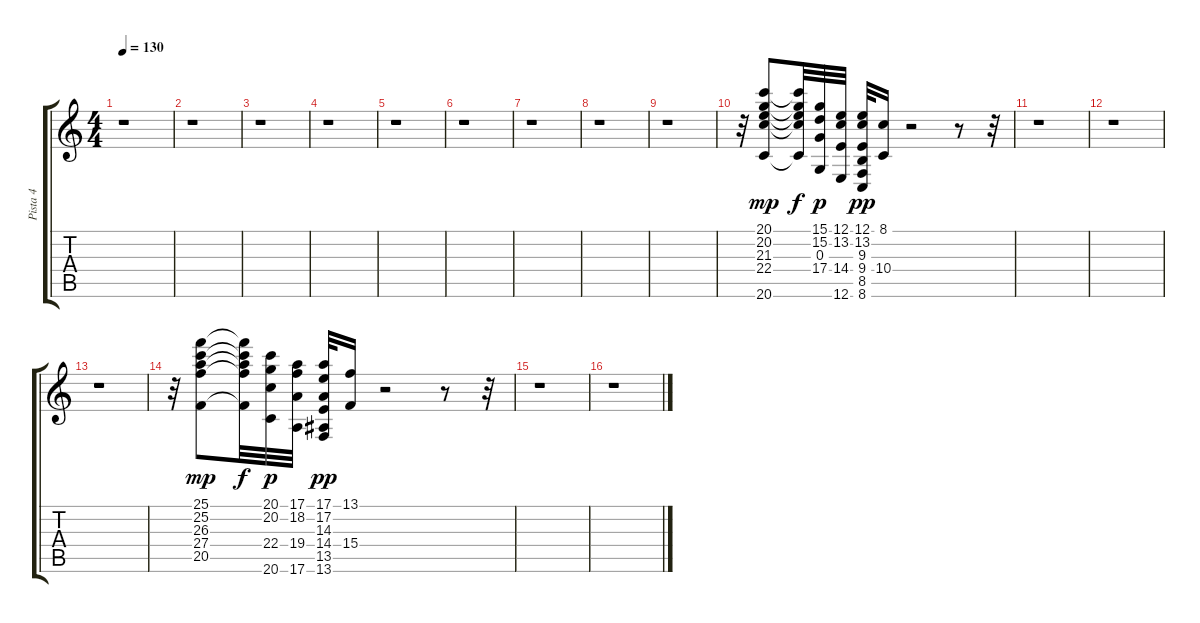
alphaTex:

\track ("Pista 4" "Pista 4") {instrument brasssection}
\staff {score tabs}
\tuning (E4 B3 G3 D3 A2 E2) {hide}
\ts (4 4)
\tempo 130
\clef g2
\ks c
r.1{dy pp} |
r.1 |
r.1 |
r.1 |
r.1 |
r.1 |
r.1 |
r.1 |
r.1 |
r.32 (20.1 20.2 21.3 22.4 20.6).8{dy mp} (20.1{t} 20.2{t} 21.3{t} 22.4{t} 20.6{t}).32{dy f} (15.1 15.2 0.3 17.4).32{dy p} (12.1 13.2 14.4 12.6).32 (12.1 13.2 9.3 9.4 8.5 8.6).32{dy pp} (8.1 10.4).16 r.2 r.8 r.32 |
r.1 |
r.1 |
r.1 |
r.32 (25.1 25.2 26.3 27.4 20.5).8{dy mp} (25.1{t} 25.2{t} 26.3{t} 27.4{t} 20.5{t}).32{dy f} (20.1 20.2 22.4 20.6).32{dy p} (17.1 18.2 19.4 17.6).32 (17.1 17.2 14.3 14.4 13.5 13.6).32{dy pp} (13.1 15.4).16 r.2 r.8 r.32 |
r.1 |
r.1
